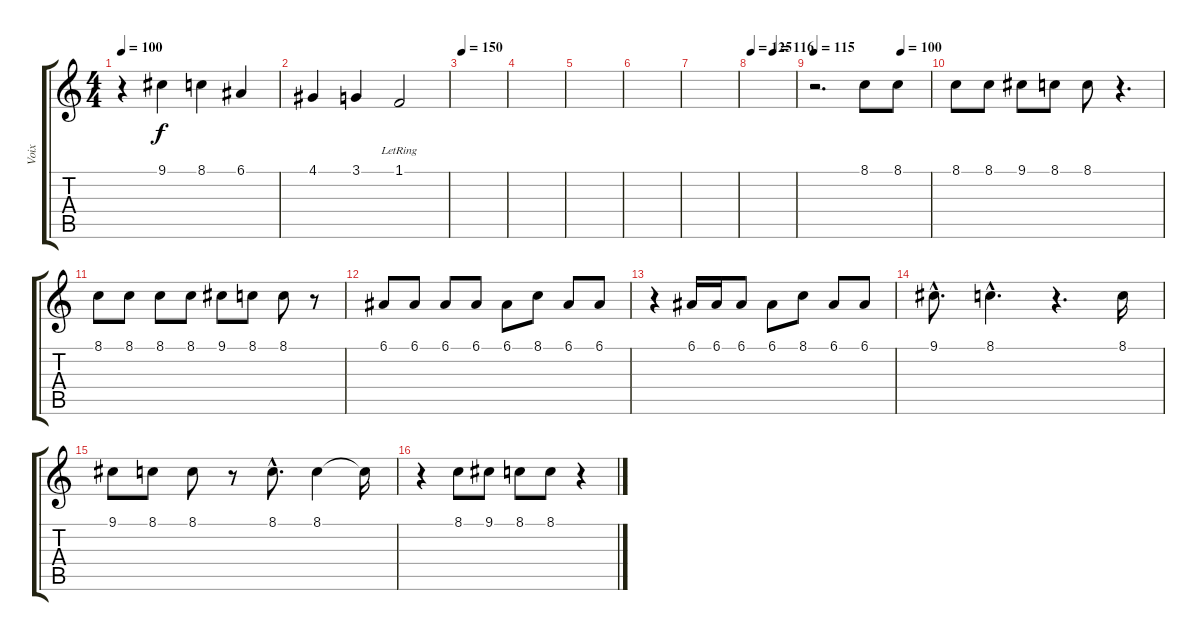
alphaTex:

\track ("Voix" "Voix") {instrument synthvoice}
\staff {score tabs}
\tuning (E4 B3 G3 D3 A2 E2) {hide}
\ts (4 4)
\tempo 100
\clef g2
\ks c
r.4{dy f} 9.1.4 8.1.4 6.1.4 |
4.1.4 3.1.4 1.1{lr}.2 |
\tempo 150
|
|
|
|
|
\tempo 125
\tempo (116 0.5)
|
\tempo 115
\tempo (100 0.75)
r.2{d} 8.1.8 8.1.8 |
8.1.8 8.1.8 9.1.8 8.1.8 8.1.8 r.4{d} |
8.1.8 8.1.8 8.1.8 8.1.8 9.1.8 8.1.8 8.1.8 r.8 |
6.1.8 6.1.8 6.1.8 6.1.8 6.1.8 8.1.8 6.1.8 6.1.8 |
r.4 6.1.16 6.1.16 6.1.8 6.1.8 8.1.8 6.1.8 6.1.8 |
9.1{hac}.8{d} 8.1{hac}.4{d} r.4{d} 8.1.16 |
9.1.8 8.1.8 8.1.8 r.8 8.1{hac}.8{d} 8.1.4 8.1{t}.16 |
r.4 8.1.8 9.1.8 8.1.8 8.1.8 r.4
